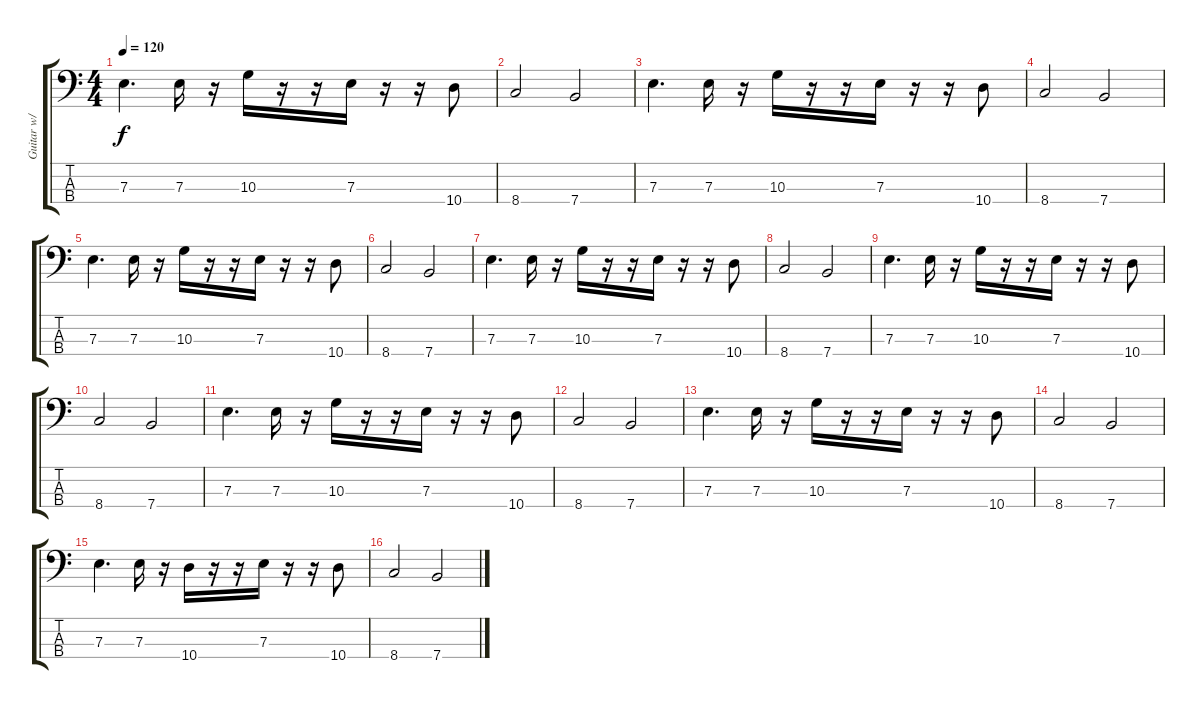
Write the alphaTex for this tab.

\track ("Guitar w/ Octave Bass" "Guitar w/ ") {instrument electricguitarmuted}
\staff {score tabs}
\tuning (G2 D2 A1 E1) {hide}
\ts (4 4)
\tempo 120
\clef f4
\ks c
7.3.4{d dy f instrument electricguitarmuted} 7.3.16 r.16 10.3.16 r.16 r.16 7.3.16 r.16 r.16 10.4.8 |
8.4.2 7.4.2 |
7.3.4{d} 7.3.16 r.16 10.3.16 r.16 r.16 7.3.16 r.16 r.16 10.4.8 |
8.4.2 7.4.2 |
7.3.4{d} 7.3.16 r.16 10.3.16 r.16 r.16 7.3.16 r.16 r.16 10.4.8 |
8.4.2 7.4.2 |
7.3.4{d} 7.3.16 r.16 10.3.16 r.16 r.16 7.3.16 r.16 r.16 10.4.8 |
8.4.2 7.4.2 |
7.3.4{d} 7.3.16 r.16 10.3.16 r.16 r.16 7.3.16 r.16 r.16 10.4.8 |
8.4.2 7.4.2 |
7.3.4{d} 7.3.16 r.16 10.3.16 r.16 r.16 7.3.16 r.16 r.16 10.4.8 |
8.4.2 7.4.2 |
7.3.4{d} 7.3.16 r.16 10.3.16 r.16 r.16 7.3.16 r.16 r.16 10.4.8 |
8.4.2 7.4.2 |
7.3.4{d} 7.3.16 r.16 10.4.16 r.16 r.16 7.3.16 r.16 r.16 10.4.8 |
8.4.2 7.4.2
